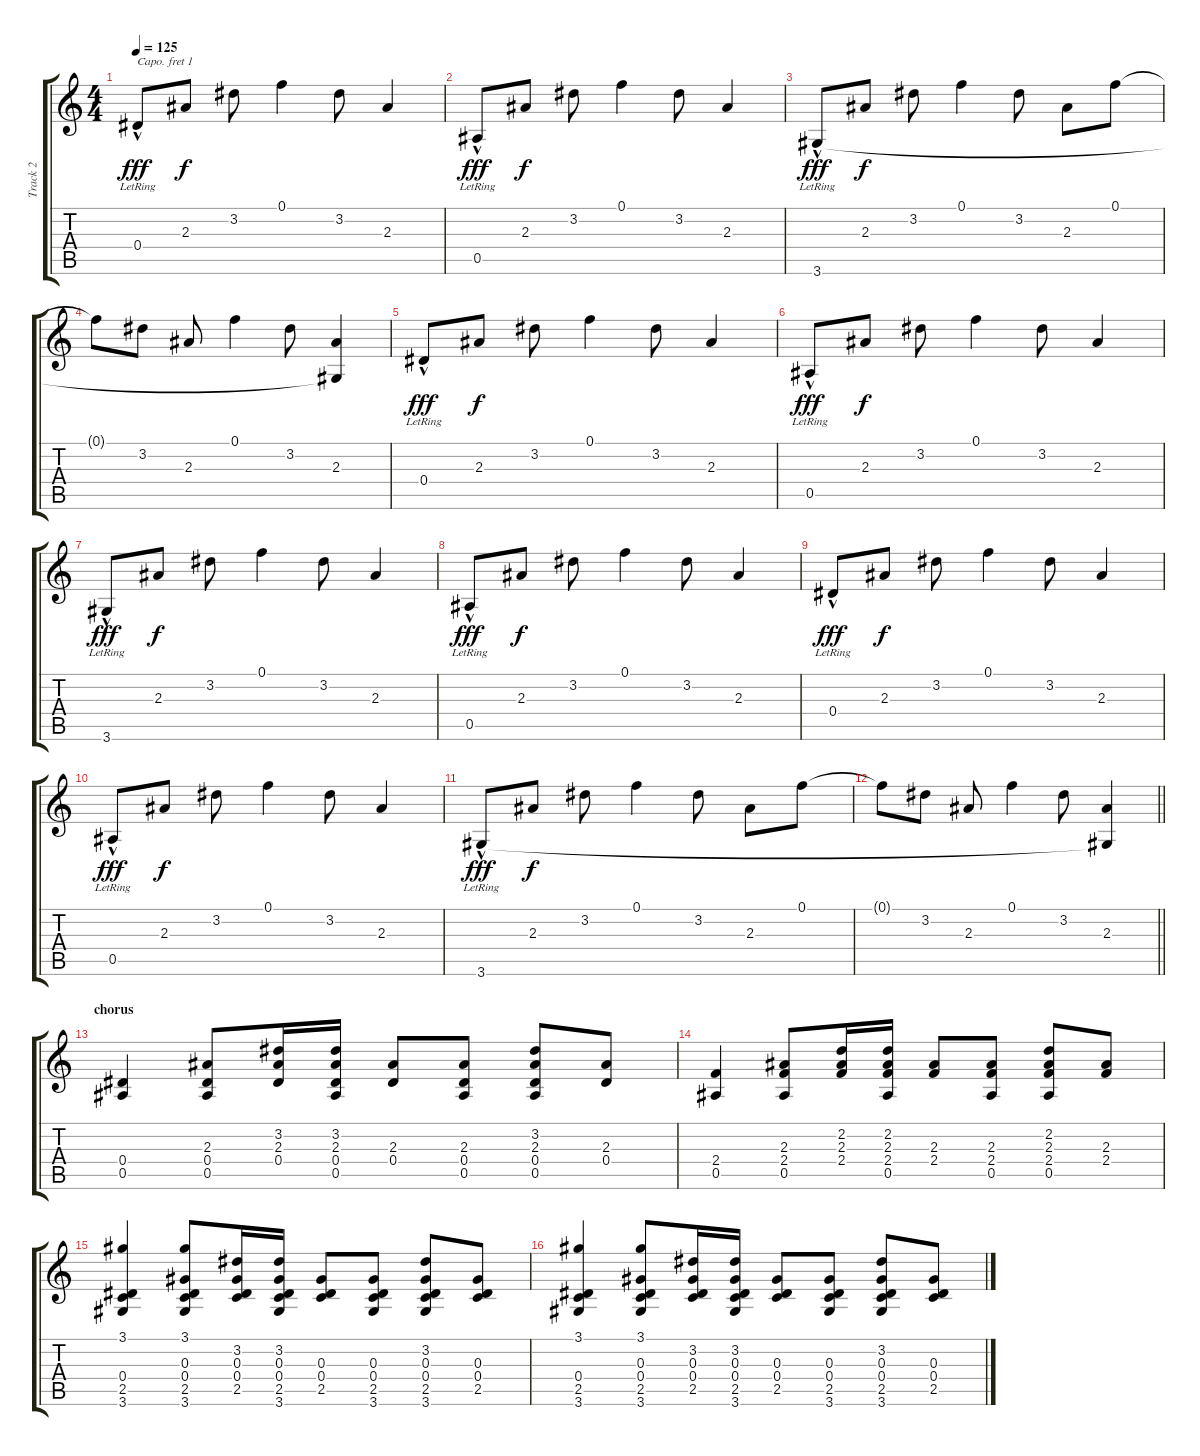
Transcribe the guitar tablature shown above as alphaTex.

\track ("Track 2" "Track 2") {instrument acousticguitarsteel}
\staff {score tabs}
\capo 1
\tuning (E4 B3 G3 D3 A2 E2) {hide}
\ts (4 4)
\tempo 125
\clef g2
\ks c
0.4{hac lr}.8{dy fff} 2.3.8{dy f} 3.2.8 0.1.4 3.2.8 2.3.4 |
0.5{hac lr}.8{dy fff} 2.3.8{dy f} 3.2.8 0.1.4 3.2.8 2.3.4 |
3.6{hac lr}.8{dy fff} 2.3.8{dy f} 3.2.8 0.1.4 3.2.8 2.3.8 0.1.8 |
0.1{t}.8 3.2.8 2.3.8 0.1.4 3.2.8 (2.3 3.6{t}).4 |
0.4{hac lr}.8{dy fff} 2.3.8{dy f} 3.2.8 0.1.4 3.2.8 2.3.4 |
0.5{hac lr}.8{dy fff} 2.3.8{dy f} 3.2.8 0.1.4 3.2.8 2.3.4 |
3.6{hac lr}.8{dy fff} 2.3.8{dy f} 3.2.8 0.1.4 3.2.8 2.3.4 |
0.5{hac lr}.8{dy fff} 2.3.8{dy f} 3.2.8 0.1.4 3.2.8 2.3.4 |
0.4{hac lr}.8{dy fff} 2.3.8{dy f} 3.2.8 0.1.4 3.2.8 2.3.4 |
0.5{hac lr}.8{dy fff} 2.3.8{dy f} 3.2.8 0.1.4 3.2.8 2.3.4 |
3.6{hac lr}.8{dy fff} 2.3.8{dy f} 3.2.8 0.1.4 3.2.8 2.3.8 0.1.8 |
\barLineRight lightlight
0.1{t}.8 3.2.8 2.3.8 0.1.4 3.2.8 (2.3 3.6{t}).4 |
\section ("" "chorus")
(0.4 0.5).4{volume 13} (2.3 0.4 0.5).8 (3.2 2.3 0.4).16 (3.2 2.3 0.4 0.5).16 (2.3 0.4).8 (2.3 0.4 0.5).8 (3.2 2.3 0.4 0.5).8 (2.3 0.4).8 |
(2.4 0.5).4 (2.3 2.4 0.5).8 (2.2 2.3 2.4).16 (2.2 2.3 2.4 0.5).16 (2.3 2.4).8 (2.3 2.4 0.5).8 (2.2 2.3 2.4 0.5).8 (2.3 2.4).8 |
(3.1 0.4 2.5 3.6).4 (3.1 0.3 0.4 2.5 3.6).8 (3.2 0.3 0.4 2.5).16 (3.2 0.3 0.4 2.5 3.6).16 (0.3 0.4 2.5).8 (0.3 0.4 2.5 3.6).8 (3.2 0.3 0.4 2.5 3.6).8 (0.3 0.4 2.5).8 |
(3.1 0.4 2.5 3.6).4 (3.1 0.3 0.4 2.5 3.6).8 (3.2 0.3 0.4 2.5).16 (3.2 0.3 0.4 2.5 3.6).16 (0.3 0.4 2.5).8 (0.3 0.4 2.5 3.6).8 (3.2 0.3 0.4 2.5 3.6).8 (0.3 0.4 2.5).8
